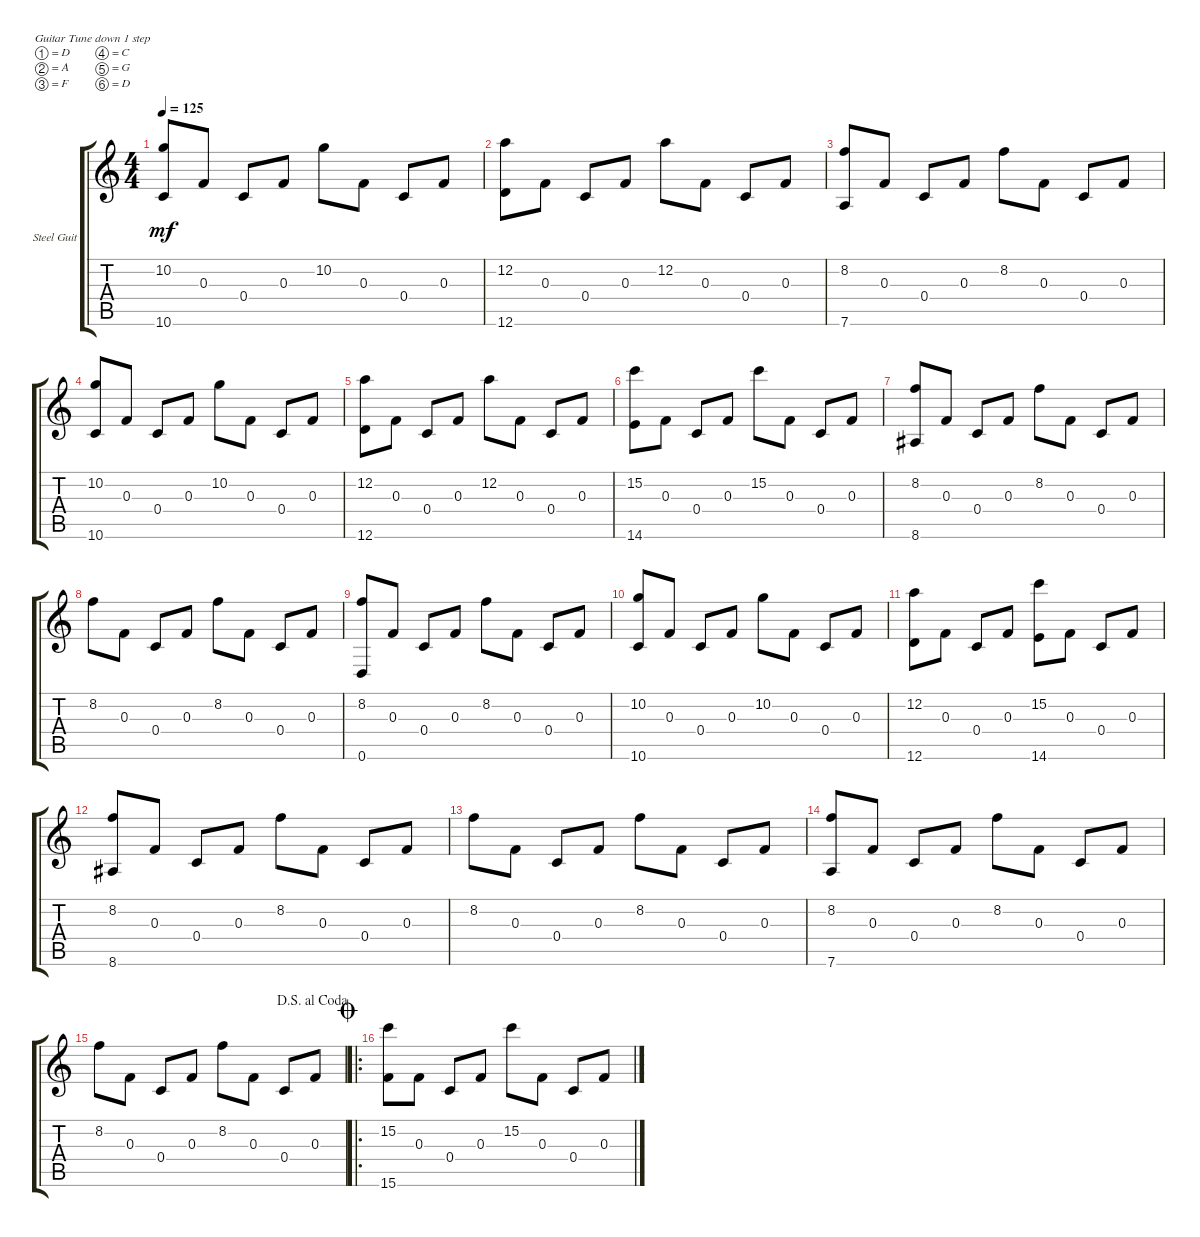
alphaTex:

\defaultSystemsLayout 4
\bracketExtendMode groupsimilarinstruments
\firstSystemTrackNameOrientation horizontal
\otherSystemsTrackNameOrientation horizontal
\track ("Steel Guitar" "Steel Guit") {instrument acousticguitarsteel}
\staff {score tabs}
\tuning (D4 A3 F3 C3 G2 D2)
\ts (4 4)
\tempo 125
\clef g2
\ks c
(10.6 10.2).8{dy mf} 0.3.8 0.4.8 0.3.8 10.2.8 0.3.8 0.4.8 0.3.8 |
(12.6 12.2).8 0.3.8 0.4.8 0.3.8 12.2.8 0.3.8 0.4.8 0.3.8 |
(7.6 8.2).8 0.3.8 0.4.8 0.3.8 8.2.8 0.3.8 0.4.8 0.3.8 |
(10.6 10.2).8 0.3.8 0.4.8 0.3.8 10.2.8 0.3.8 0.4.8 0.3.8 |
(12.6 12.2).8 0.3.8 0.4.8 0.3.8 12.2.8 0.3.8 0.4.8 0.3.8 |
(14.6 15.2).8 0.3.8 0.4.8 0.3.8 15.2.8 0.3.8 0.4.8 0.3.8 |
(8.6 8.2).8 0.3.8 0.4.8 0.3.8 8.2.8 0.3.8 0.4.8 0.3.8 |
8.2.8 0.3.8 0.4.8 0.3.8 8.2.8 0.3.8 0.4.8 0.3.8 |
(8.2 0.6).8 0.3.8 0.4.8 0.3.8 8.2.8 0.3.8 0.4.8 0.3.8 |
(10.6 10.2).8 0.3.8 0.4.8 0.3.8 10.2.8 0.3.8 0.4.8 0.3.8 |
(12.6 12.2).8 0.3.8 0.4.8 0.3.8 (14.6 15.2).8 0.3.8 0.4.8 0.3.8 |
(8.6 8.2).8 0.3.8 0.4.8 0.3.8 8.2.8 0.3.8 0.4.8 0.3.8 |
8.2.8 0.3.8 0.4.8 0.3.8 8.2.8 0.3.8 0.4.8 0.3.8 |
(7.6 8.2).8 0.3.8 0.4.8 0.3.8 8.2.8 0.3.8 0.4.8 0.3.8 |
\jump dalsegnoalcoda
8.2.8 0.3.8 0.4.8 0.3.8 8.2.8 0.3.8 0.4.8 0.3.8 |
\ro
\jump coda
(15.2 15.6).8 0.3.8 0.4.8 0.3.8 15.2.8 0.3.8 0.4.8 0.3.8
